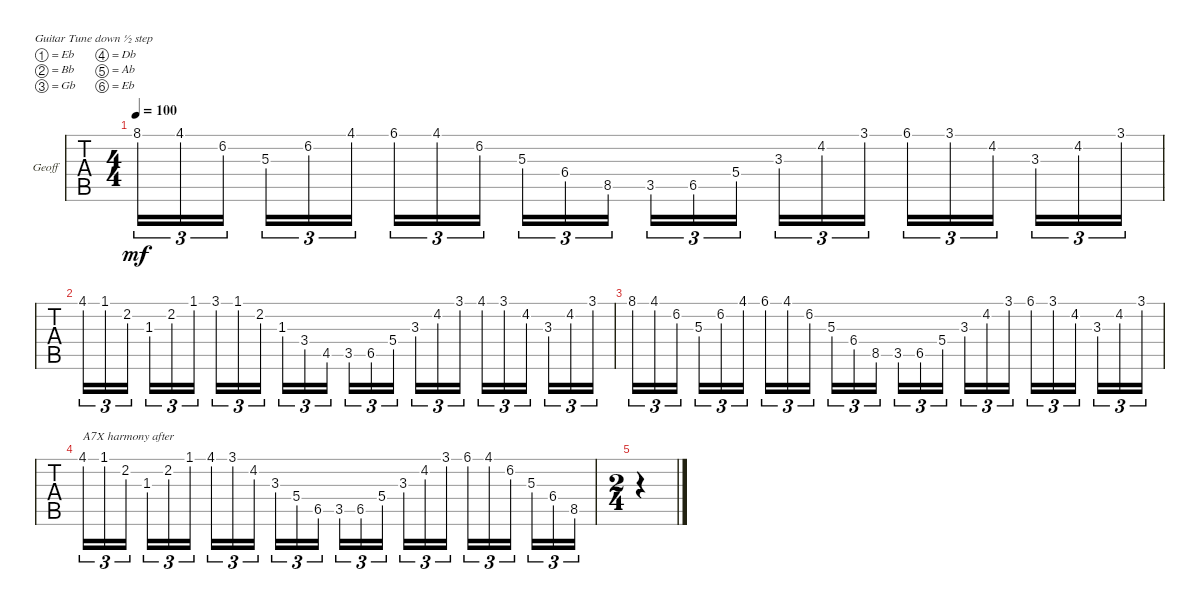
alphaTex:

\defaultSystemsLayout 4
\bracketExtendMode groupsimilarinstruments
\firstSystemTrackNameOrientation horizontal
\otherSystemsTrackNameOrientation horizontal
\track ("Geoff" "Geoff") {instrument acousticguitarsteel}
\staff {tabs}
\tuning (Eb4 Bb3 Gb3 Db3 Ab2 Eb2)
\ts (4 4)
\tempo 100
\clef g2
\ks c
8.1.16{tu (3 2) dy mf} 4.1.16{tu (3 2)} 6.2.16{tu (3 2)} 5.3.16{tu (3 2)} 6.2.16{tu (3 2)} 4.1.16{tu (3 2)} 6.1.16{tu (3 2)} 4.1.16{tu (3 2)} 6.2.16{tu (3 2)} 5.3.16{tu (3 2)} 6.4.16{tu (3 2)} 8.5.16{tu (3 2)} 3.5.16{tu (3 2)} 6.5.16{tu (3 2)} 5.4.16{tu (3 2)} 3.3.16{tu (3 2)} 4.2.16{tu (3 2)} 3.1.16{tu (3 2)} 6.1.16{tu (3 2)} 3.1.16{tu (3 2)} 4.2.16{tu (3 2)} 3.3.16{tu (3 2)} 4.2.16{tu (3 2)} 3.1.16{tu (3 2)} |
4.1.16{tu (3 2)} 1.1.16{tu (3 2)} 2.2.16{tu (3 2)} 1.3.16{tu (3 2)} 2.2.16{tu (3 2)} 1.1.16{tu (3 2)} 3.1.16{tu (3 2)} 1.1.16{tu (3 2)} 2.2.16{tu (3 2)} 1.3.16{tu (3 2)} 3.4.16{tu (3 2)} 4.5.16{tu (3 2)} 3.5.16{tu (3 2)} 6.5.16{tu (3 2)} 5.4.16{tu (3 2)} 3.3.16{tu (3 2)} 4.2.16{tu (3 2)} 3.1.16{tu (3 2)} 4.1.16{tu (3 2)} 3.1.16{tu (3 2)} 4.2.16{tu (3 2)} 3.3.16{tu (3 2)} 4.2.16{tu (3 2)} 3.1.16{tu (3 2)} |
8.1.16{tu (3 2)} 4.1.16{tu (3 2)} 6.2.16{tu (3 2)} 5.3.16{tu (3 2)} 6.2.16{tu (3 2)} 4.1.16{tu (3 2)} 6.1.16{tu (3 2)} 4.1.16{tu (3 2)} 6.2.16{tu (3 2)} 5.3.16{tu (3 2)} 6.4.16{tu (3 2)} 8.5.16{tu (3 2)} 3.5.16{tu (3 2)} 6.5.16{tu (3 2)} 5.4.16{tu (3 2)} 3.3.16{tu (3 2)} 4.2.16{tu (3 2)} 3.1.16{tu (3 2)} 6.1.16{tu (3 2)} 3.1.16{tu (3 2)} 4.2.16{tu (3 2)} 3.3.16{tu (3 2)} 4.2.16{tu (3 2)} 3.1.16{tu (3 2)} |
4.1.16{tu (3 2) txt "A7X harmony after"} 1.1.16{tu (3 2)} 2.2.16{tu (3 2)} 1.3.16{tu (3 2)} 2.2.16{tu (3 2)} 1.1.16{tu (3 2)} 4.1.16{tu (3 2)} 3.1.16{tu (3 2)} 4.2.16{tu (3 2)} 3.3.16{tu (3 2)} 5.4.16{tu (3 2)} 6.5.16{tu (3 2)} 3.5.16{tu (3 2)} 6.5.16{tu (3 2)} 5.4.16{tu (3 2)} 3.3.16{tu (3 2)} 4.2.16{tu (3 2)} 3.1.16{tu (3 2)} 6.1.16{tu (3 2)} 4.1.16{tu (3 2)} 6.2.16{tu (3 2)} 5.3.16{tu (3 2)} 6.4.16{tu (3 2)} 8.5.16{tu (3 2)} |
\ts (2 4)
